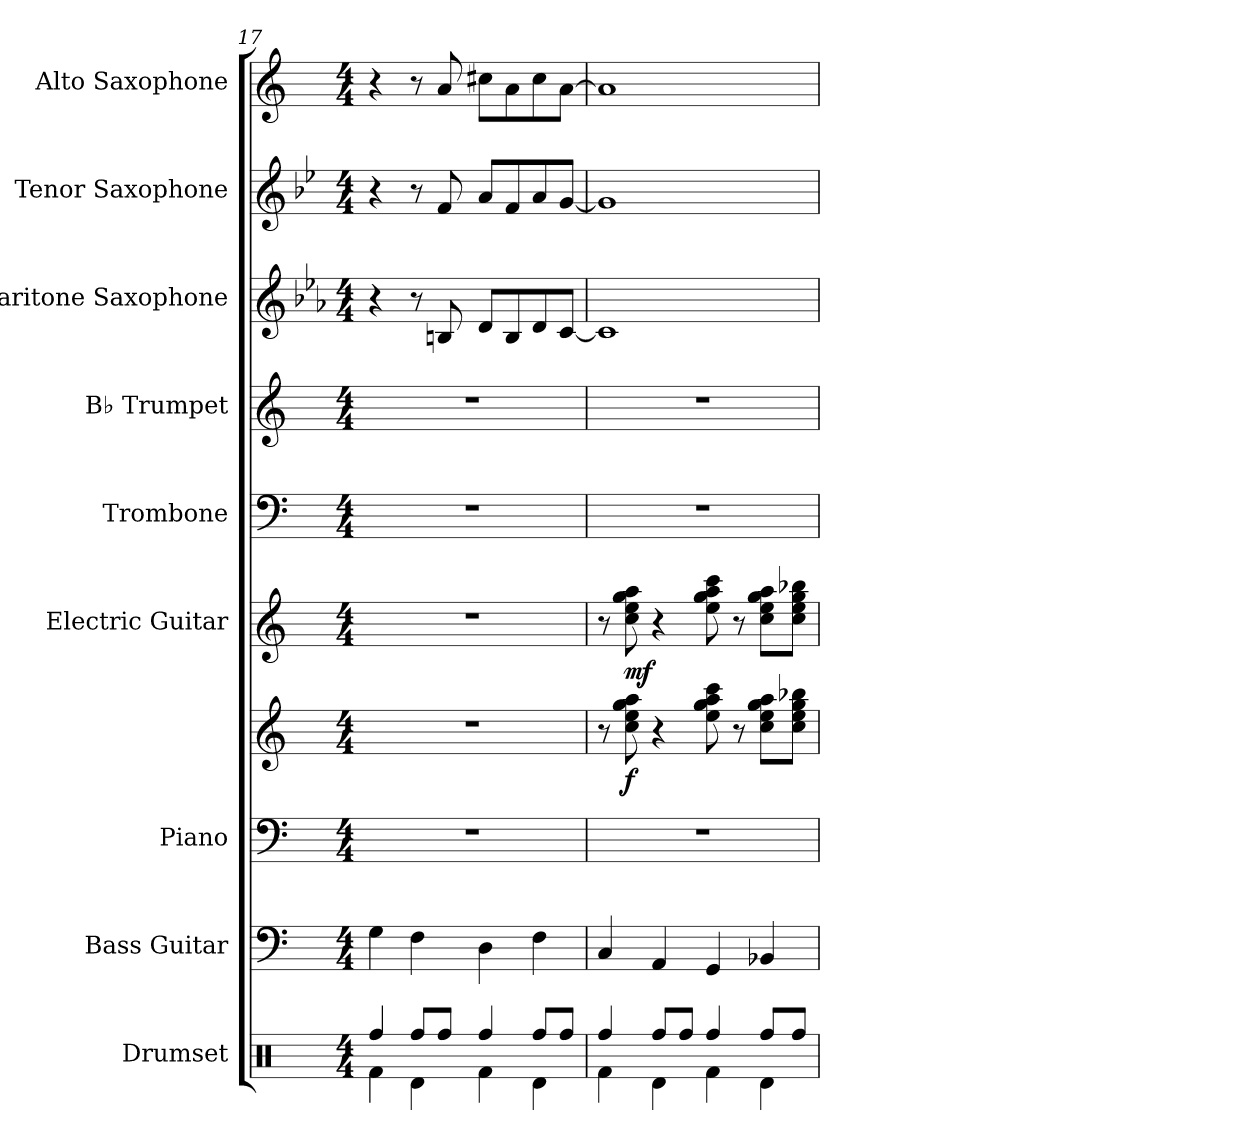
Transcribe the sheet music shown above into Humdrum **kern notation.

**kern	**kern	**kern	**kern	**dynam	**kern	**dynam	**kern	**kern	**kern	**kern	**kern
*part9	*part8	*part7	*part7	*part7	*part6	*part6	*part5	*part4	*part3	*part2	*part1
*staff10	*staff9	*staff8	*staff7	*staff7/8	*staff6	*staff6	*staff5	*staff4	*staff3	*staff2	*staff1
*I"Drumset	*I"Bass Guitar	*I"Piano	*	*	*I"Electric Guitar	*	*I"Trombone	*I"B♭ Trumpet	*I"Baritone Saxophone	*I"Tenor Saxophone	*I"Alto Saxophone
*I'D. Set	*I'B. Guit.	*I'Pno.	*	*	*I'El. Guit.	*	*I'Tbn.	*I'B♭ Tpt.	*I'Bar. Sax.	*I'T. Sax.	*I'A. Sax.
*clefX	*clefF4	*clefF4	*clefG2	*	*clefG2	*	*clefF4	*clefG2	*clefG2	*clefG2	*clefG2
*	*ITrd7c12	*	*	*	*	*	*	*ITrd1c2	*ITrd12c21	*ITrd8c14	*ITrd5c9
*k[]	*k[]	*k[]	*k[]	*	*k[]	*	*k[]	*k[b-e-]	*k[b-e-a-]	*k[b-e-]	*k[b-e-a-]
*M4/4	*M4/4	*M4/4	*M4/4	*	*M4/4	*	*M4/4	*M4/4	*M4/4	*M4/4	*M4/4
=17	=17	=17	=17	=17	=17	=17	=17	=17	=17	=17	=17
*^	*	*	*	*	*	*	*	*	*	*	*
4Rff/	4Rf\	4GG\	1r	1r	.	1r	.	1r	1r	4r	4r	4r
8Rff/L	4Rd\	4FF\	.	.	.	.	.	.	.	8r	8r	8r
8Rff/J	.	.	.	.	.	.	.	.	.	8BBn/	8F/	8c/
4Rff/	4Rf\	4DD\	.	.	.	.	.	.	.	8D/L	8A/L	8en\L
.	.	.	.	.	.	.	.	.	.	8BB/	8F/	8c\
8Rff/L	4Rd\	4FF\	.	.	.	.	.	.	.	8D/	8A/	8e\
8Rff/J	.	.	.	.	.	.	.	.	.	[8C/J	[8G/J	[8c\J
=18	=18	=18	=18	=18	=18	=18	=18	=18	=18	=18	=18	=18
4Rff/	4Rf\	4CC/	1r	8r	.	8r	.	1r	1r	1C]	1G]	1c]
!	!	!	!	!	!LO:DY:b	!	!LO:DY:b	!	!	!	!	!
.	.	.	.	8cc\ 8ee\ 8gg\ 8aa\	f	8cc\ 8ee\ 8gg\ 8aa\	mf	.	.	.	.	.
8Rff/L	4Rd\	4AAA/	.	4r	.	4r	.	.	.	.	.	.
8Rff/J	.	.	.	.	.	.	.	.	.	.	.	.
4Rff/	4Rf\	4GGG/	.	8ee\ 8gg\ 8aa\ 8ccc\	.	8ee\ 8gg\ 8aa\ 8ccc\	.	.	.	.	.	.
.	.	.	.	8r	.	8r	.	.	.	.	.	.
8Rff/L	4Rd\	4BBB-X/	.	8cc\ 8ee\ 8gg\ 8aa\L	.	8cc\ 8ee\ 8gg\ 8aa\L	.	.	.	.	.	.
8Rff/J	.	.	.	8cc\ 8ee\ 8gg\ 8bb-X\J	.	8cc\ 8ee\ 8gg\ 8bb-X\J	.	.	.	.	.	.
*v	*v	*	*	*	*	*	*	*	*	*	*	*
=	=	=	=	=	=	=	=	=	=	=	=
*-	*-	*-	*-	*-	*-	*-	*-	*-	*-	*-	*-
